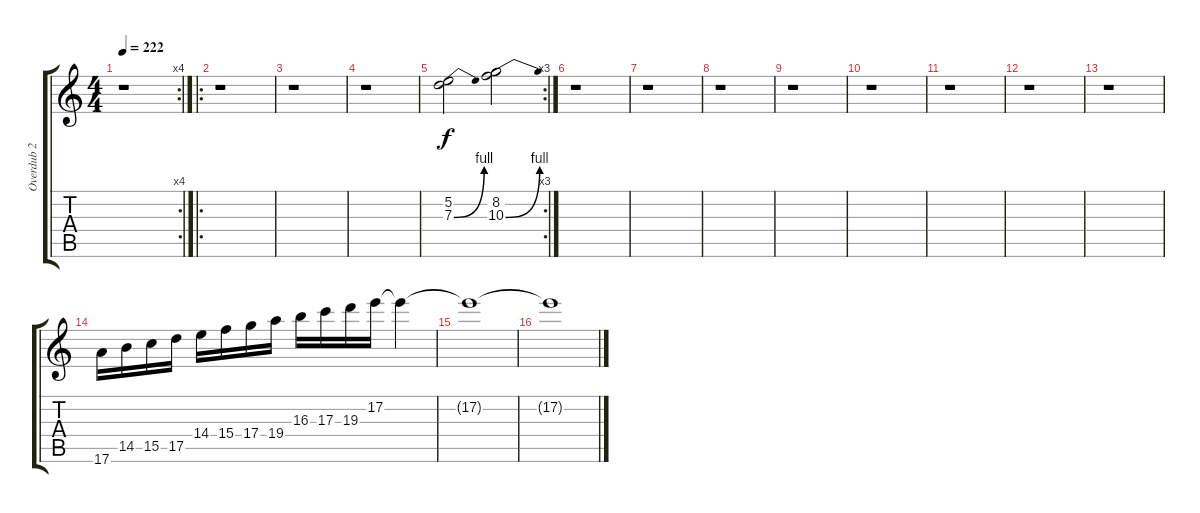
\track ("Overdub 2" "Overdub 2") {instrument distortionguitar}
\staff {score tabs}
\tuning (E4 B3 G3 D3 A2 E2) {hide}
\rc 4
\ts (4 4)
\tempo 222
\clef g2
\ks c
r.1{dy f} |
\ro
r.1 |
r.1 |
r.1 |
\rc 3
(5.2 7.3{be (bend 0 0 60 4)}).2 (8.2 10.3{be (bend 0 0 60 4)}).2 |
r.1 |
r.1 |
r.1 |
r.1 |
r.1 |
r.1 |
r.1 |
r.1 |
17.6.16 14.5.16 15.5.16 17.5.16 14.4.16 15.4.16 17.4.16 19.4.16 16.3.16 17.3.16 19.3.16 17.2.16 17.2{t}.4 |
17.2{t}.1 |
17.2{t}.1
